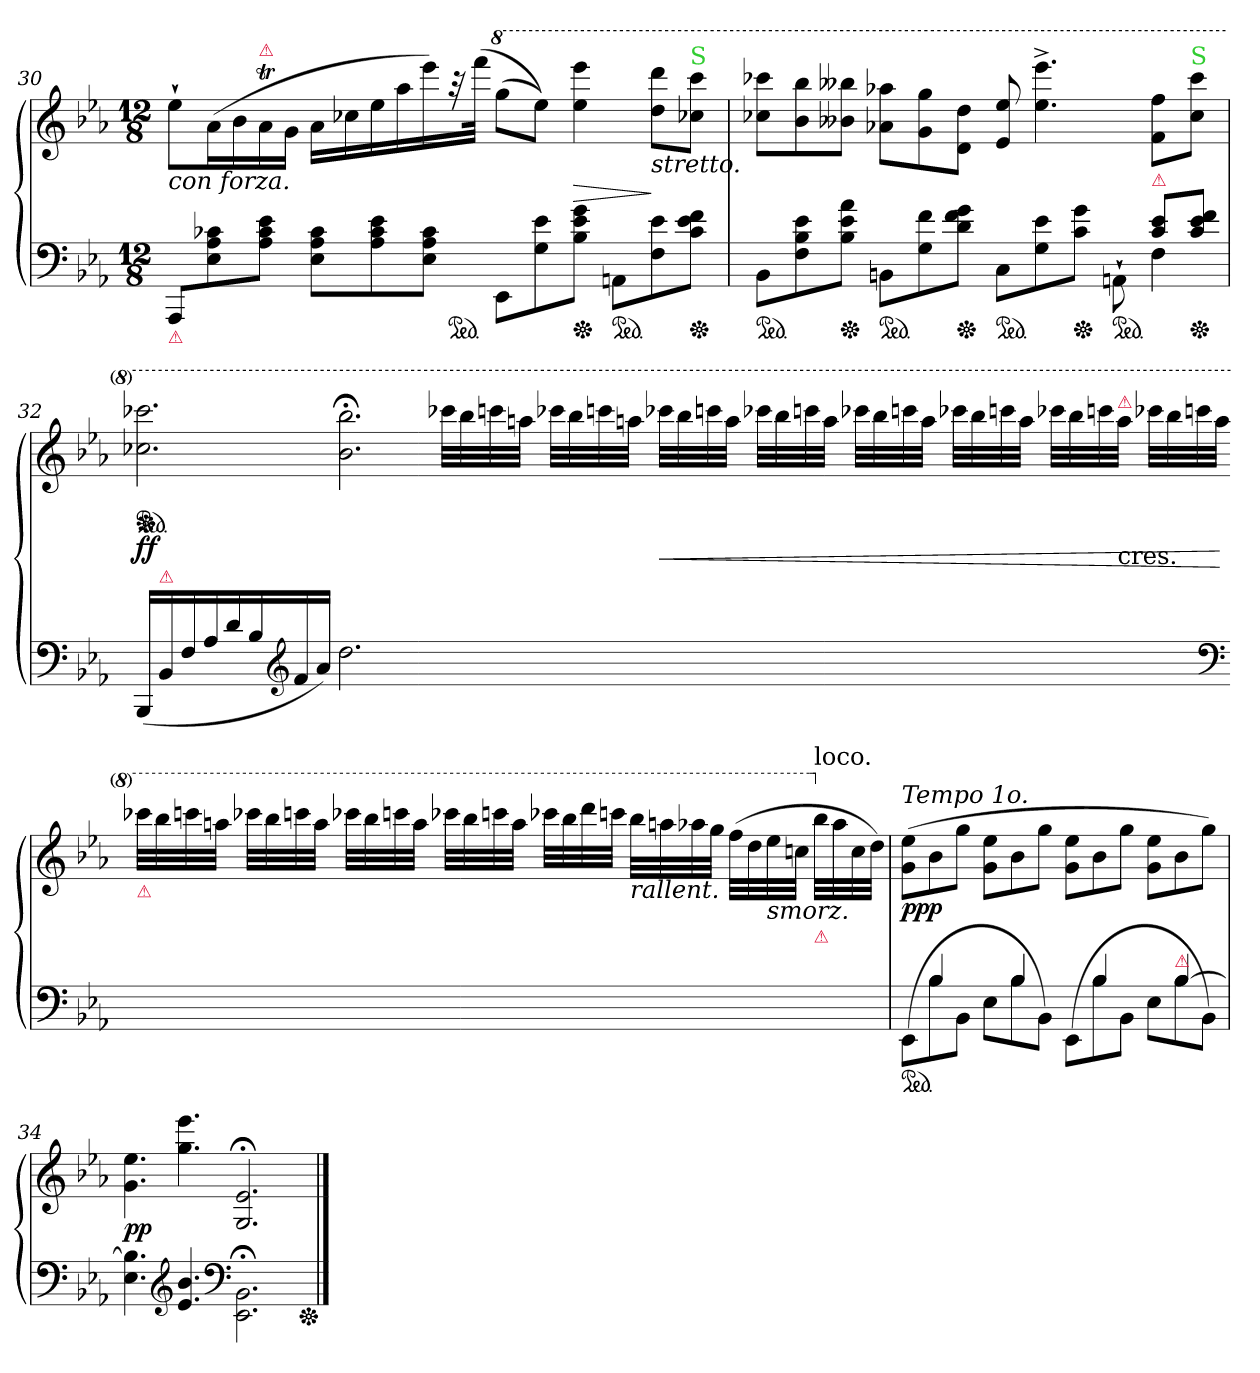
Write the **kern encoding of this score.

**kern	**kern	**dynam
*part1	*part1	*part1
*staff2	*staff1	*staff1/2
*clefF4	*clefG2	*
*k[b-e-a-]	*k[b-e-a-]	*
*E-:	*E-:	*
*M12/8	*M12/8	*
=30	=30	=30
!	!LO:TX:b:i:t=con forza.	!
!LO:TX:b:color=crimson:t=⚠	!	!
8AAA-/L	8ee-`\L	.
8E-\ 8A-\ 8c-X\	(>16a-L	.
.	16b-	.
!	!LO:TX:a:color=crimson:t=⚠	!
8A-\ 8c-\ 8e-\J	16a-T	.
.	16gJJ	.
8E- 8A- 8c-L	16a-LL	.
.	16cc-X	.
8A- 8c- 8e-	16ee-	.
.	16aa-	.
8E- 8A- 8c-J	16eee-)	.
*ped	*	*
.	32raa	.
.	(32fffJJk	.
*	*8va	*
8EE-/L	(8gggL	.
8G\ 8e-\	8eee-J))	.
*Xped	*	*
8B-\ 8e-\ 8g\J	4eee- 4eeee-	>
*ped	*	*
8AAnL	.	.
!	!LO:TX:b:i:t=stretto.	!
8F 8e-	8ddd 8ddddL	]
!	!LO:TX:a:color=limegreen:t=S	!
!LO:TX:a:color=limegreen:t=S	!	!
*Xped	*	*
8c- 8e- 8fJ	8ccc-X 8ccccJ	.
=31	=31	=31
*^	*	*
*ped	*	*	*
2.ryy	8BB-L	8ccc-X\ 8cccc-X\L	.
.	8F 8B- 8e-	8bb- 8bbb-	.
*Xped	*	*	*
.	8B- 8e- 8a-J	8bb--X 8bbb--XJ	.
*ped	*	*	*
.	8BBnL	8aa-X\ 8aaa-X\L	.
.	8G 8f	8gg 8ggg	.
*Xped	*	*	*
.	8d 8f 8gJ	8dd 8dddJ	.
*ped	*	*	*
4.ryy	8CL	8ee- 8eee-	.
.	8G 8e-	4.eee-^< 4.eeee-^<	.
*Xped	*	*	*
.	8c 8gJ	.	.
*ped	*	*	*
8ryy	8AAn`>\	.	.
!LO:TX:a:color=crimson:t=⚠	!	!	!
8c 8e-L	4F	8ff 8fffL	.
!	!	!LO:TX:a:color=limegreen:t=S	!
*Xped	*	*	*
8c 8e- 8fJ	.	8ccc- 8cccc-J	.
*v	*v	*	*
=32	=32	=32
*Xtuplet	*	*
!	!LO:N:vis=2	!
*	*ped	*
*	*Xped	*
(32%3BBB-LL	2.ccc-X 2.cccc-X	ff
!LO:TX:a:i:color=crimson:t=⚠	!	!
32%3BB-	.	.
32%3F	.	.
32%3A-	.	.
32%3d	.	.
32%3B-	.	.
*clefG2	*	*
32%3f	.	.
32%3a-JJ)	.	.
2.dd	2.bb-;< 2.bbb-;<	.
=-	=-	=-
*	*Xtuplet	*
1.ryy	64%3cccc-X!LLL	.
.	64%3bbb-!	.
.	64%3ccccn!	.
.	64%3aaan!JJJ	.
.	64%3cccc-X!LLL	.
.	64%3bbb-!	.
.	64%3ccccn!	.
.	64%3aaan!JJJ	.
.	64%3cccc-X!LLL	<
.	64%3bbb-!	.
.	64%3ccccn!	.
.	64%3aaa!JJJ	.
.	64%3cccc-X!LLL	.
.	64%3bbb-!	.
.	64%3ccccn!	.
.	64%3aaa!JJJ	.
.	64%3cccc-X!LLL	.
.	64%3bbb-!	.
.	64%3ccccn!	.
.	64%3aaa!JJJ	.
.	64%3cccc-X!LLL	.
.	64%3bbb-!	.
.	64%3ccccn!	.
.	64%3aaa!JJJ	.
.	64%3cccc-X!LLL	.
.	64%3bbb-!	.
.	64%3ccccn!	.
!	!LO:TX:c:t=cres.	!
!	!LO:TX:a:color=crimson:t=⚠	!
.	64%3aaa!JJJ	.
.	64%3cccc-X!LLL	.
.	64%3bbb-!	.
*clefF4	*	*
.	64%3ccccn!	.
.	64%3aaa!JJJ	.
.	.	[
=-	=-	=-
!	!LO:TX:b:color=crimson:t=⚠	!
1.ryy	64%3cccc-X!LLL	.
.	64%3bbb-!	.
.	64%3ccccn!	.
.	64%3aaan!JJJ	.
.	64%3cccc-X!LLL	.
.	64%3bbb-!	.
.	64%3ccccn!	.
.	64%3aaa!JJJ	.
.	64%3cccc-X!LLL	.
.	64%3bbb-!	.
.	64%3ccccn!	.
.	64%3aaa!JJJ	.
.	64%3cccc-X!LLL	.
.	64%3bbb-!	.
.	64%3ccccn!	.
.	64%3aaa!JJJ	.
.	64%3cccc-X!LLL	.
.	64%3bbb-!	.
.	64%3dddd!	.
.	64%3ccccn!JJJ	.
!	!LO:TX:b:i:t=rallent.	!
.	64%3bbb-!LLL	.
.	64%3aaan!	.
.	64%3aaa-X!	.
.	64%3ggg!JJJ	.
.	(64%3fff!LLL	.
.	64%3ddd!	.
!	!LO:TX:b:i:t=smorz.	!
.	64%3eee-!	.
.	64%3cccnj!JJJ	.
*	*X8va	*
!	!LO:TX:a:t=loco.	!
!	!LO:TX:b:color=crimson:t=⚠	!
.	64%3bb-!LLL	.
.	64%3aa-!	.
.	64%3cc!	.
.	64%3dd!JJJ)	.
=33	=33	=33
*^	*	*
!	!	!LO:TX:a:i:t=Tempo 1o.	!
*ped	*	*	*
8ryy	(8EE-L	(8g 8ee-L	ppp
4B-	8B-	8b-	.
.	8BB-J	8ggJ	.
8ryy	8E-L	8g 8ee-L	.
4B-	8B-	8b-	.
.	8BB-J)	8ggJ	.
8ryy	(8EE-L	8g 8ee-L	.
4B-	8B-	8b-	.
.	8BB-J	8ggJ	.
8ryy	8E-L	8g 8ee-L	.
!LO:TX:a:color=crimson:t=⚠	!	!	!
[4B-	8B-	8b-	.
.	8BB-J)	8ggJ)	.
*v	*v	*	*
=34	=34	=34
4.E- 4.B-]	4.g 4.ee-	pp
*clefG2	*	*
4.e- 4.b-	4.gg 4.eee-	.
*clefF4	*	*
2.EE-;\ 2.BB-;\	2.G;</ 2.e-;</	.
*Xped	*	*
==	==	==
*-	*-	*-
